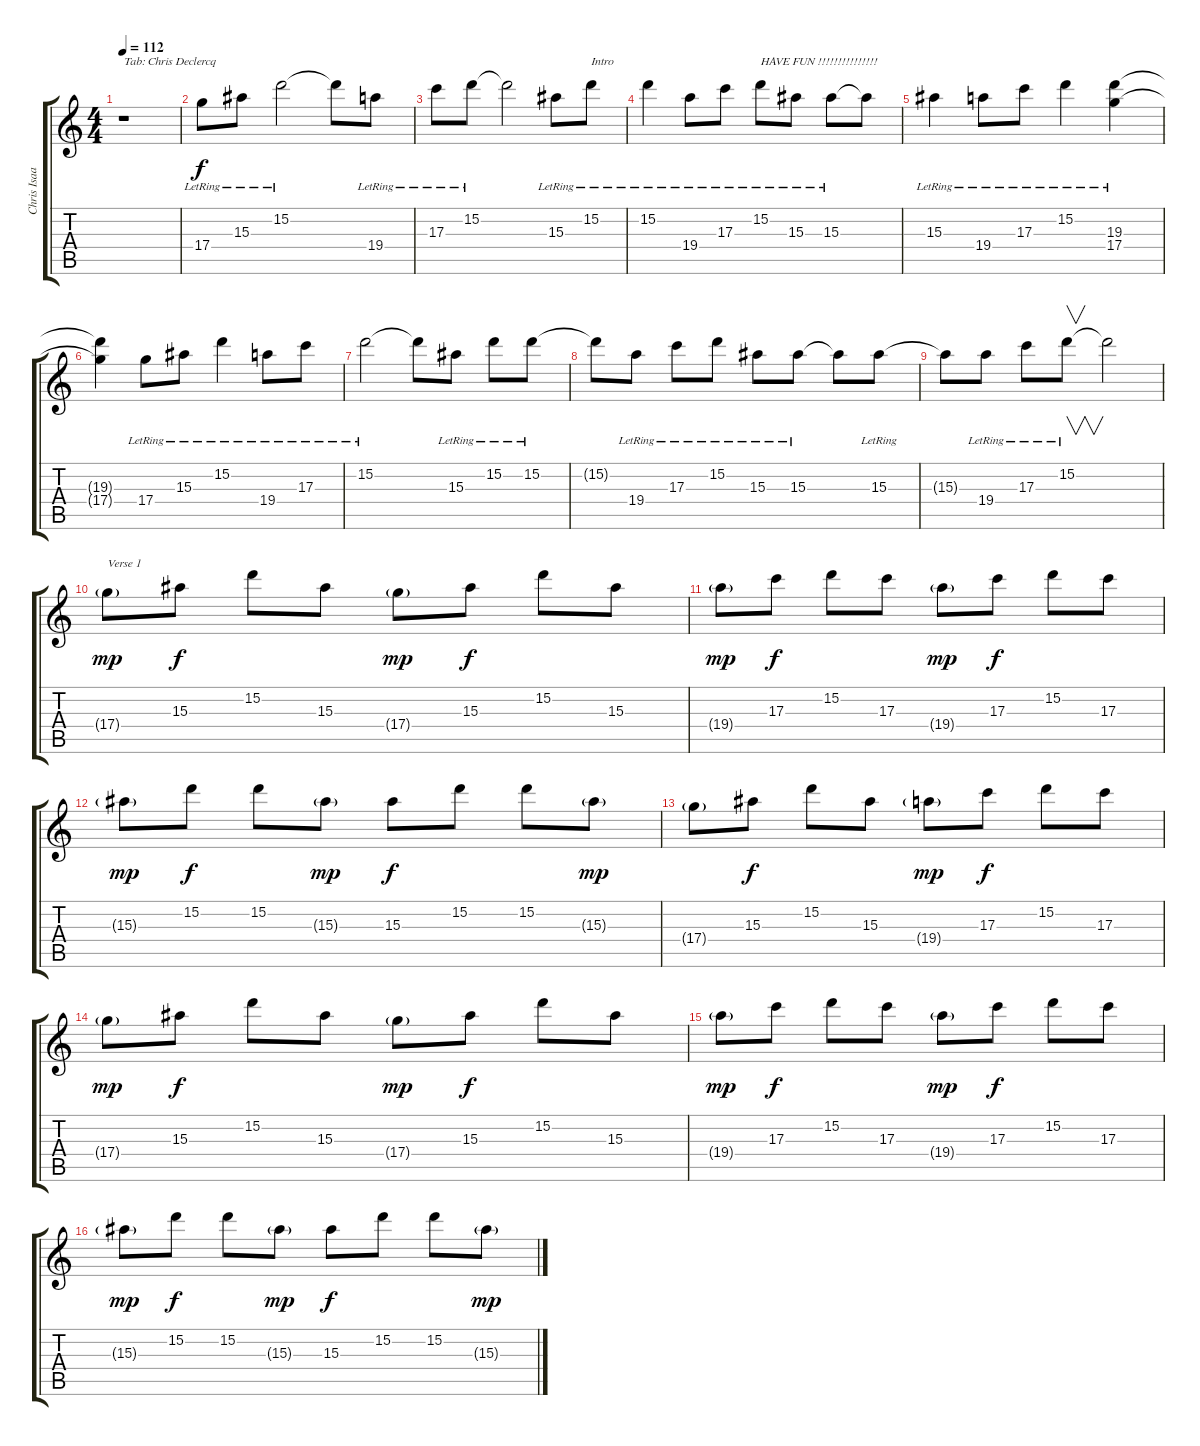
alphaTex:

\track ("Chris Isaak ( clean 6 )" "Chris Isaa") {instrument electricguitarclean}
\staff {score tabs}
\tuning (E4 B3 G3 D3 A2 E2) {hide}
\ts (4 4)
\tempo 112
\clef g2
\ks c
r.1{txt "Tab: Chris Declercq" dy f instrument electricguitarclean} |
17.4{lr}.8 15.3{lr}.8 15.2{lr}.2 15.2{t}.8 19.4{lr}.8 |
17.3{lr}.8 15.2{lr}.8 15.2{t}.2 15.3{lr}.8 15.2{lr}.8{txt "Intro"} |
15.2{lr}.4 19.4{lr}.8 17.3{lr}.8 15.2{lr}.8{txt "HAVE FUN !!!!!!!!!!!!!!!"} 15.3{lr}.8 15.3{lr}.8 15.3{t}.8 |
15.3{lr}.4 19.4{lr}.8 17.3{lr}.8 15.2{lr}.4 (19.3{lr} 17.4{lr}).4 |
(19.3{t} 17.4{t}).4 17.4{lr}.8 15.3{lr}.8 15.2{lr}.4 19.4{lr}.8 17.3{lr}.8 |
15.2{lr}.2 15.2{t}.8 15.3{lr}.8 15.2{lr}.8 15.2{lr}.8 |
15.2{t}.8 19.4{lr}.8 17.3{lr}.8 15.2{lr}.8 15.3{lr}.8 15.3{lr}.8 15.3{t}.8 15.3{lr}.8 |
15.3{t}.8 19.4{lr}.8 17.3{lr}.8 15.2{lr}.8{v} 15.2{t}.2 |
17.4{g}.8{txt "Verse 1" dy mp} 15.3.8{dy f} 15.2.8 15.3.8 17.4{g}.8{dy mp} 15.3.8{dy f} 15.2.8 15.3.8 |
19.4{g}.8{dy mp} 17.3.8{dy f} 15.2.8 17.3.8 19.4{g}.8{dy mp} 17.3.8{dy f} 15.2.8 17.3.8 |
15.3{g}.8{dy mp} 15.2.8{dy f} 15.2.8 15.3{g}.8{dy mp} 15.3.8{dy f} 15.2.8 15.2.8 15.3{g}.8{dy mp} |
17.4{g}.8 15.3.8{dy f} 15.2.8 15.3.8 19.4{g}.8{dy mp} 17.3.8{dy f} 15.2.8 17.3.8 |
17.4{g}.8{dy mp} 15.3.8{dy f} 15.2.8 15.3.8 17.4{g}.8{dy mp} 15.3.8{dy f} 15.2.8 15.3.8 |
19.4{g}.8{dy mp} 17.3.8{dy f} 15.2.8 17.3.8 19.4{g}.8{dy mp} 17.3.8{dy f} 15.2.8 17.3.8 |
15.3{g}.8{dy mp} 15.2.8{dy f} 15.2.8 15.3{g}.8{dy mp} 15.3.8{dy f} 15.2.8 15.2.8 15.3{g}.8{dy mp}
